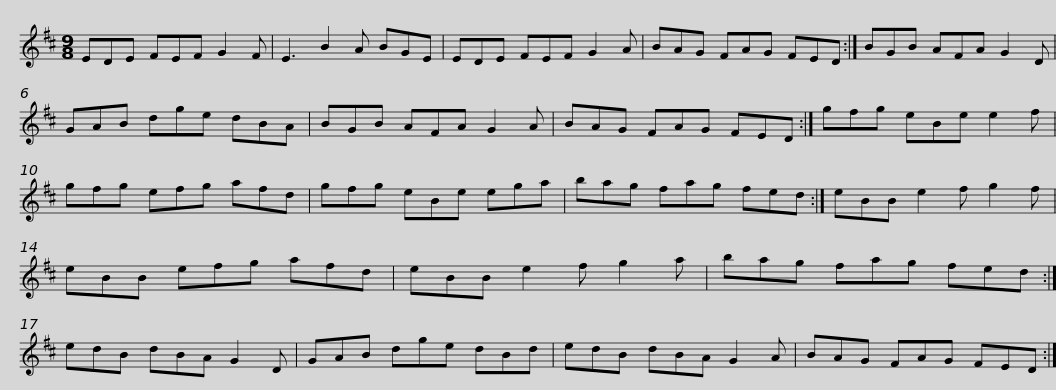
X:1
L:1/8
M:9/8
I:linebreak $
K:D
V:1 treble
V:1
 EDE FEF G2 F | E3 B2 A BGE | EDE FEF G2 A | BAG FAG FED :| BGB AFA G2 D |$ %5
 GAB dge dBA | BGB AFA G2 A | BAG FAG FED :| gfg eBe e2 f | gfg efg afd |$ %10
 gfg eBe ega | bag fag fed :| eBB e2 f g2 f | eBB efg afd | eBB e2 f g2 a |$ %15
 bag fag fed :| edB dBA G2 D | GAB dge dBd | edB dBA G2 A |$ BAG FAG FED :| %20
